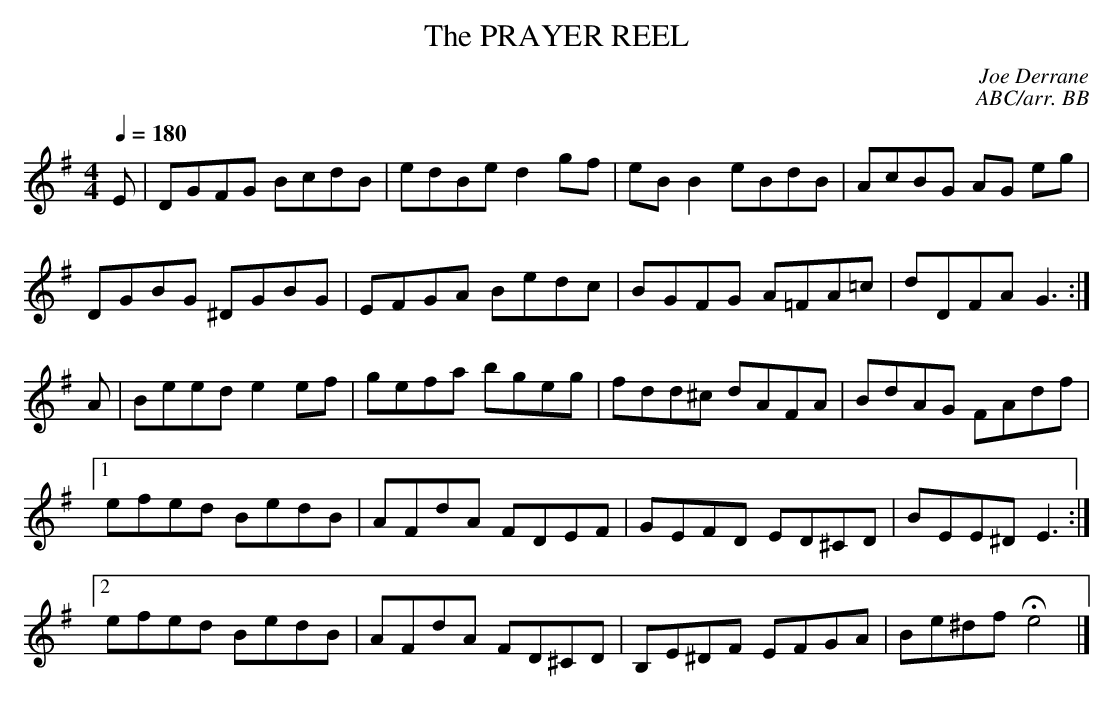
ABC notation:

X:1
T:PRAYER REEL, The
C:Joe Derrane
C:ABC/arr. BB
Q:1/4=180
M:4/4
K:G
E|DGFG BcdB|edBe d2gf|eBB2 eBdB|AcBG AG eg|
DGBG ^DGBG|EFGA Bedc|BGFG A=FA=c|dDFA G3 :|
A|Beed e2 ef|gefa bgeg|fdd^c dAFA|BdAG FAdf|
[1 efed BedB|AFdA FDEF|GEFD ED^CD|BEE^D E3 :|
[2 efed BedB|AFdA FD^CD|B,E^DF EFGA|Be^df He4|]
